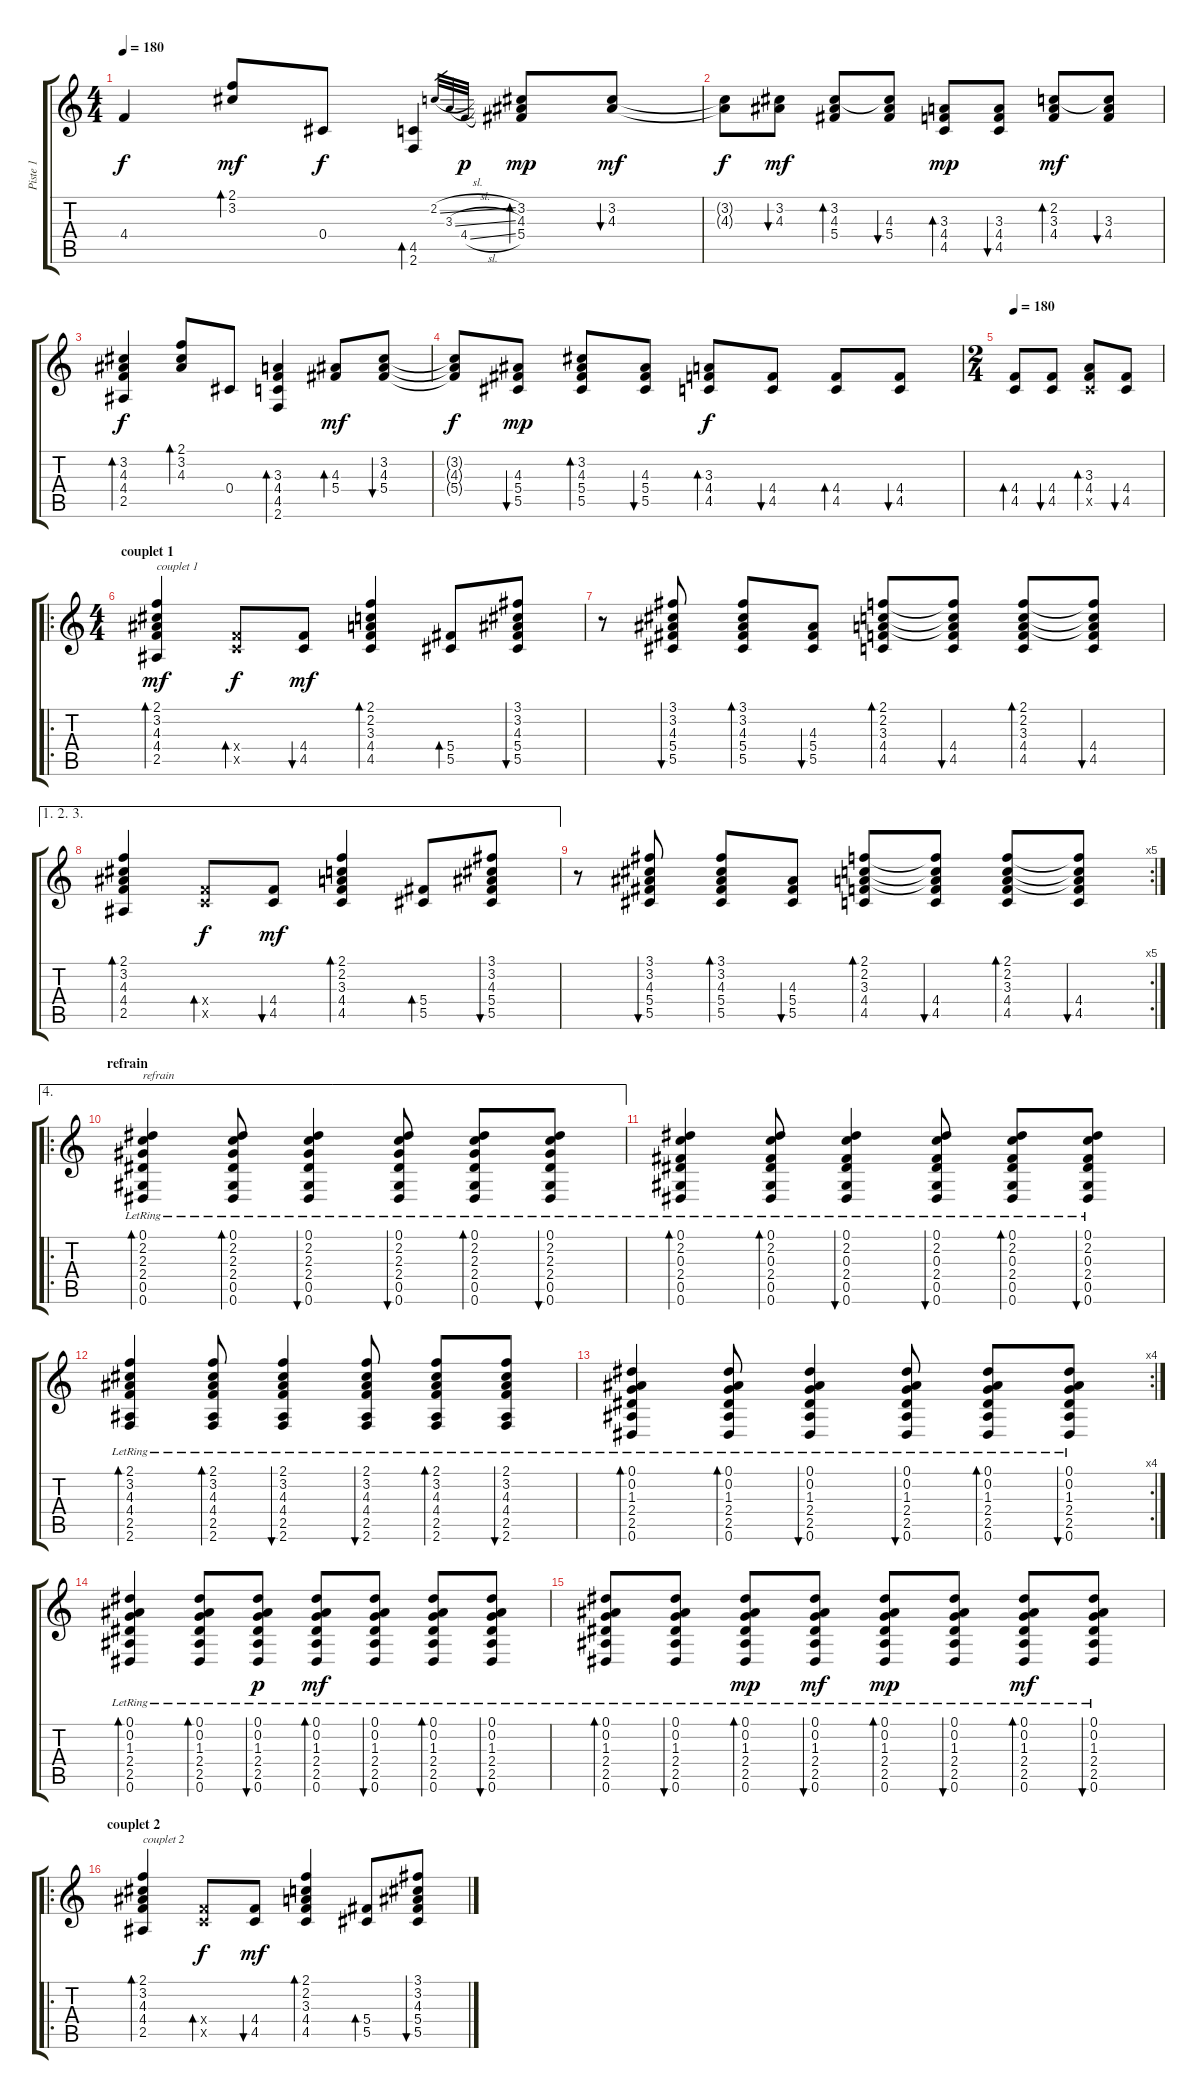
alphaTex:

\track ("Piste 1" "Piste 1") {instrument acousticguitarsteel}
\staff {score tabs}
\tuning (Eb4 Bb3 Gb3 Db3 Ab2 Eb2) {hide}
\ts (4 4)
\tempo 180
\tempo 130
\tempo 180
\clef g2
\ks c
4.4.4{dy f instrument acousticguitarsteel} (2.1 3.2).8{bd 60 dy mf} 0.4.8{dy f} (4.5 2.6).4{bd 60} 2.2{sl}.32{gr} 3.3{sl}.32{gr} 4.4{sl}.32{gr dy p} (3.2 4.3 5.4).8{bd 60 dy mp} (3.2 4.3).8{bu 60 dy mf} |
(3.2{t} 4.3{t}).8{dy f} (3.2 4.3).8{bu 60 dy mf} (3.2 4.3 5.4).8{bd 60} (3.2{t} 4.3 5.4).8{bu 60} (3.3 4.4 4.5).8{bd 60 dy mp} (3.3 4.4 4.5).8{bu 60} (2.2 3.3 4.4).8{bd 60 dy mf} (2.2{t} 3.3 4.4).8{bu 60} |
(3.2 4.3 4.4 2.5).4{bd 60 dy f} (2.1 3.2 4.3).8{bd 60} 0.4.8 (3.3 4.4 4.5 2.6).4{bd 60} (4.3 5.4).8{bd 60 dy mf} (3.2 4.3 5.4).8{bu 60} |
(3.2{t} 4.3{t} 5.4{t}).8{dy f} (4.3 5.4 5.5).8{bu 60 dy mp} (3.2 4.3 5.4 5.5).8{bd 60} (4.3 5.4 5.5).8{bu 60} (3.3 4.4 4.5).8{bd 60 dy f} (4.4 4.5).8{bu 60} (4.4 4.5).8{bd 60} (4.4 4.5).8{bu 60} |
\ts (2 4)
\tempo 180
(4.4 4.5).8{bd 60} (4.4 4.5).8{bu 60} (3.3 4.4 4.5{x}).8{bd 60} (4.4 4.5).8{bu 60} |
\ro
\ts (4 4)
\section ("" "couplet 1")
(2.1 3.2 4.3 4.4 2.5).4{bd 60 txt "couplet 1" dy mf} (4.4{x} 4.5{x}).8{bd 60 dy f} (4.4 4.5).8{bu 60 dy mf} (2.1 2.2 3.3 4.4 4.5).4{bd 60} (5.4 5.5).8{bd 60} (3.1 3.2 4.3 5.4 5.5).8{bu 60} |
r.8 (3.1 3.2 4.3 5.4 5.5).8{bu 60} (3.1 3.2 4.3 5.4 5.5).8{bd 60} (4.3 5.4 5.5).8{bu 60} (2.1 2.2 3.3 4.4 4.5).8{bd 60} (2.1{t} 2.2{t} 3.3{t} 4.4 4.5).8{bu 60} (2.1 2.2 3.3 4.4 4.5).8{bd 60} (2.1{t} 2.2{t} 3.3{t} 4.4 4.5).8{bu 60} |
\ae (1 2 3)
(2.1 3.2 4.3 4.4 2.5).4{bd 60} (4.4{x} 4.5{x}).8{bd 60 dy f} (4.4 4.5).8{bu 60 dy mf} (2.1 2.2 3.3 4.4 4.5).4{bd 60} (5.4 5.5).8{bd 60} (3.1 3.2 4.3 5.4 5.5).8{bu 60} |
\rc 5
r.8 (3.1 3.2 4.3 5.4 5.5).8{bu 60} (3.1 3.2 4.3 5.4 5.5).8{bd 60} (4.3 5.4 5.5).8{bu 60} (2.1 2.2 3.3 4.4 4.5).8{bd 60} (2.1{t} 2.2{t} 3.3{t} 4.4 4.5).8{bu 60} (2.1 2.2 3.3 4.4 4.5).8{bd 60} (2.1{t} 2.2{t} 3.3{t} 4.4 4.5).8{bu 60} |
\ae 4
\ro
\section ("" "refrain")
(0.1{lr} 2.2{lr} 2.3{lr} 2.4{lr} 0.5{lr} 0.6{lr}).4{bd 60 txt "refrain"} (0.1{lr} 2.2{lr} 2.3{lr} 2.4{lr} 0.5{lr} 0.6{lr}).8{bd 60} (0.1{lr} 2.2{lr} 2.3{lr} 2.4{lr} 0.5{lr} 0.6{lr}).4{bu 60} (0.1{lr} 2.2{lr} 2.3{lr} 2.4{lr} 0.5{lr} 0.6{lr}).8{bu 60} (0.1{lr} 2.2{lr} 2.3{lr} 2.4{lr} 0.5{lr} 0.6{lr}).8{bd 60} (0.1{lr} 2.2{lr} 2.3{lr} 2.4{lr} 0.5{lr} 0.6{lr}).8{bu 60} |
(0.1{lr} 2.2{lr} 0.3{lr} 2.4{lr} 0.5{lr} 0.6{lr}).4{bd 60} (0.1{lr} 2.2{lr} 0.3{lr} 2.4{lr} 0.5{lr} 0.6{lr}).8{bd 60} (0.1{lr} 2.2{lr} 0.3{lr} 2.4{lr} 0.5{lr} 0.6{lr}).4{bu 60} (0.1{lr} 2.2{lr} 0.3{lr} 2.4{lr} 0.5{lr} 0.6{lr}).8{bu 60} (0.1{lr} 2.2{lr} 0.3{lr} 2.4{lr} 0.5{lr} 0.6{lr}).8{bd 60} (0.1{lr} 2.2{lr} 0.3{lr} 2.4{lr} 0.5{lr} 0.6{lr}).8{bu 60} |
(2.1{lr} 3.2{lr} 4.3{lr} 4.4{lr} 2.5{lr} 2.6{lr}).4{bd 60} (2.1{lr} 3.2{lr} 4.3{lr} 4.4{lr} 2.5{lr} 2.6{lr}).8{bd 60} (2.1{lr} 3.2{lr} 4.3{lr} 4.4{lr} 2.5{lr} 2.6{lr}).4{bu 60} (2.1{lr} 3.2{lr} 4.3{lr} 4.4{lr} 2.5{lr} 2.6{lr}).8{bu 60} (2.1{lr} 3.2{lr} 4.3{lr} 4.4{lr} 2.5{lr} 2.6{lr}).8{bd 60} (2.1{lr} 3.2{lr} 4.3{lr} 4.4{lr} 2.5{lr} 2.6{lr}).8{bu 60} |
\rc 4
(0.1{lr} 0.2{lr} 1.3{lr} 2.4{lr} 2.5{lr} 0.6{lr}).4{bd 60} (0.1{lr} 0.2{lr} 1.3{lr} 2.4{lr} 2.5{lr} 0.6{lr}).8{bd 60} (0.1{lr} 0.2{lr} 1.3{lr} 2.4{lr} 2.5{lr} 0.6{lr}).4{bu 60} (0.1{lr} 0.2{lr} 1.3{lr} 2.4{lr} 2.5{lr} 0.6{lr}).8{bu 60} (0.1{lr} 0.2{lr} 1.3{lr} 2.4{lr} 2.5{lr} 0.6{lr}).8{bd 60} (0.1{lr} 0.2{lr} 1.3{lr} 2.4{lr} 2.5{lr} 0.6{lr}).8{bu 60} |
(0.1{lr} 0.2{lr} 1.3{lr} 2.4{lr} 2.5{lr} 0.6{lr}).4{bd 60} (0.1{lr} 0.2{lr} 1.3{lr} 2.4{lr} 2.5{lr} 0.6{lr}).8{bd 60} (0.1{lr} 0.2{lr} 1.3{lr} 2.4{lr} 2.5{lr} 0.6{lr}).8{bu 60 dy p} (0.1{lr} 0.2{lr} 1.3{lr} 2.4{lr} 2.5{lr} 0.6{lr}).8{bd 60 dy mf} (0.1{lr} 0.2{lr} 1.3{lr} 2.4{lr} 2.5{lr} 0.6{lr}).8{bu 60} (0.1{lr} 0.2{lr} 1.3{lr} 2.4{lr} 2.5{lr} 0.6{lr}).8{bd 60} (0.1{lr} 0.2{lr} 1.3{lr} 2.4{lr} 2.5{lr} 0.6{lr}).8{bu 60} |
(0.1{lr} 0.2{lr} 1.3{lr} 2.4{lr} 2.5{lr} 0.6{lr}).8{bd 60} (0.1{lr} 0.2{lr} 1.3{lr} 2.4{lr} 2.5{lr} 0.6{lr}).8{bu 60} (0.1{lr} 0.2{lr} 1.3{lr} 2.4{lr} 2.5{lr} 0.6{lr}).8{bd 60 dy mp} (0.1{lr} 0.2{lr} 1.3{lr} 2.4{lr} 2.5{lr} 0.6{lr}).8{bu 60 dy mf} (0.1{lr} 0.2{lr} 1.3{lr} 2.4{lr} 2.5{lr} 0.6{lr}).8{bd 60 dy mp} (0.1{lr} 0.2{lr} 1.3{lr} 2.4{lr} 2.5{lr} 0.6{lr}).8{bu 60} (0.1{lr} 0.2{lr} 1.3{lr} 2.4{lr} 2.5{lr} 0.6{lr}).8{bd 60 dy mf} (0.1{lr} 0.2{lr} 1.3{lr} 2.4{lr} 2.5{lr} 0.6{lr}).8{bu 60} |
\ro
\section ("" "couplet 2")
(2.1 3.2 4.3 4.4 2.5).4{bd 60 txt "couplet 2"} (4.4{x} 4.5{x}).8{bd 60 dy f} (4.4 4.5).8{bu 60 dy mf} (2.1 2.2 3.3 4.4 4.5).4{bd 60} (5.4 5.5).8{bd 60} (3.1 3.2 4.3 5.4 5.5).8{bu 60}
